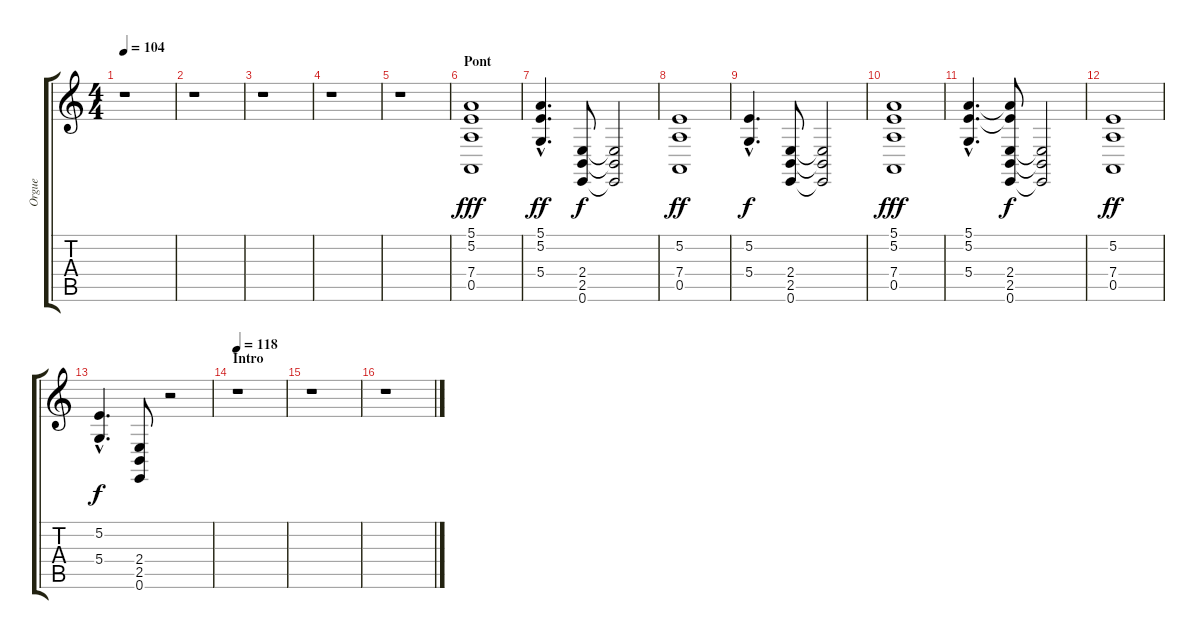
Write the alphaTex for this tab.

\track ("Orgue" "Orgue") {instrument churchorgan}
\staff {score tabs}
\tuning (E4 B3 G3 D3 A2 E2) {hide}
\ts (4 4)
\tempo 104
\clef g2
\ks c
r.1{dy f} |
r.1 |
r.1 |
r.1 |
r.1 |
\section ("" "Pont")
(5.1 5.2 7.4 0.5).1{dy fff} |
(5.1{hac} 5.2{hac} 5.4{hac}).4{d dy ff} (2.4 2.5 0.6).8{dy f} (2.4{t} 2.5{t} 0.6{t}).2 |
(5.2 7.4 0.5).1{dy ff} |
(5.2{hac} 5.4{hac}).4{d dy f} (2.4 2.5 0.6).8 (2.4{t} 2.5{t} 0.6{t}).2 |
(5.1 5.2 7.4 0.5).1{dy fff} |
(5.1{hac} 5.2{hac} 5.4{hac}).4{d} (5.1{t} 5.2{t} 2.4 2.5 0.6).8{dy f} (2.4{t} 2.5{t} 0.6{t}).2 |
(5.2 7.4 0.5).1{dy ff} |
(5.2{hac} 5.4{hac}).4{d dy f} (2.4 2.5 0.6).8 r.2 |
\section ("" "Intro")
\tempo 118
r.1 |
r.1 |
r.1
